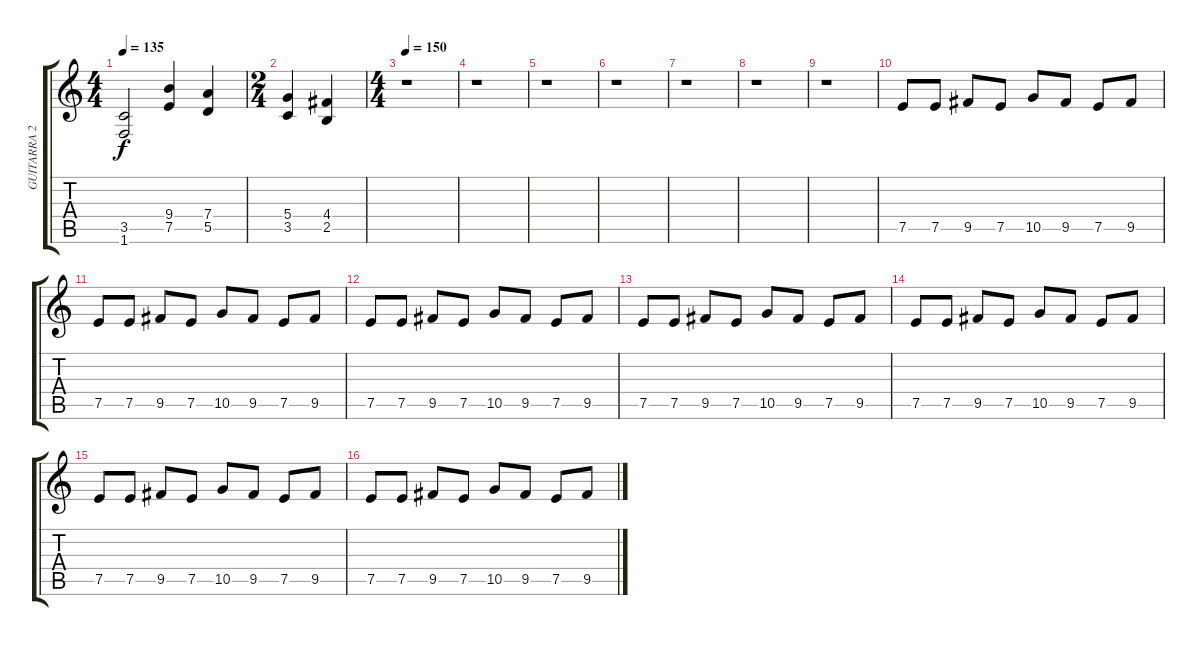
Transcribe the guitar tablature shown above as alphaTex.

\track ("GUITARRA 2" "GUITARRA 2") {instrument distortionguitar}
\staff {score tabs}
\tuning (E4 B3 G3 D3 A2 E2) {hide}
\ts (4 4)
\tempo 135
\clef g2
\ks c
(3.5 1.6).2{dy f} (9.4 7.5).4 (7.4 5.5).4 |
\ts (2 4)
(5.4 3.5).4 (4.4 2.5).4 |
\ts (4 4)
\tempo 150
r.1 |
r.1 |
r.1 |
r.1 |
r.1 |
r.1 |
r.1 |
7.5.8{volume 5 instrument electricguitarmuted} 7.5.8 9.5.8 7.5.8 10.5.8 9.5.8 7.5.8 9.5.8 |
7.5.8 7.5.8 9.5.8 7.5.8 10.5.8 9.5.8 7.5.8 9.5.8 |
7.5.8 7.5.8 9.5.8 7.5.8 10.5.8 9.5.8 7.5.8 9.5.8 |
7.5.8 7.5.8 9.5.8 7.5.8 10.5.8 9.5.8 7.5.8 9.5.8 |
7.5.8 7.5.8 9.5.8 7.5.8 10.5.8 9.5.8 7.5.8 9.5.8 |
7.5.8 7.5.8 9.5.8 7.5.8 10.5.8 9.5.8 7.5.8 9.5.8 |
7.5.8 7.5.8 9.5.8 7.5.8 10.5.8 9.5.8 7.5.8 9.5.8
